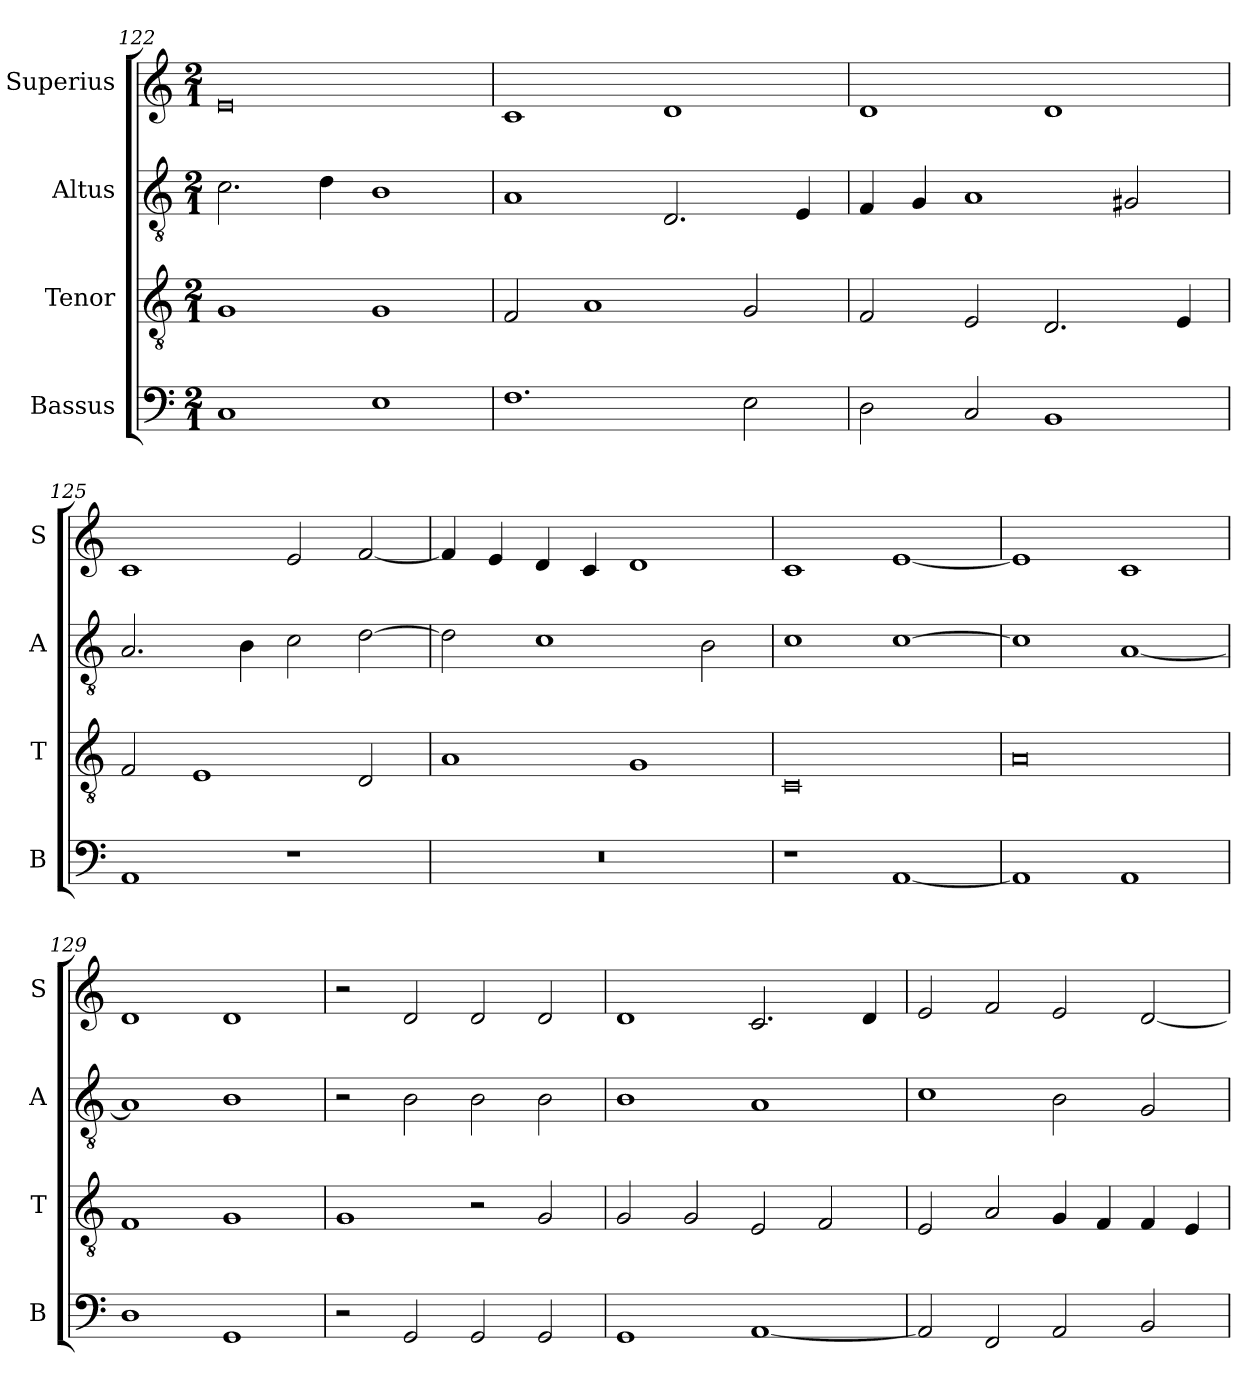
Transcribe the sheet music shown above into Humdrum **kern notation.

**kern	**kern	**kern	**kern
*part4	*part3	*part2	*part1
*staff4	*staff3	*staff2	*staff1
*I"Bassus	*I"Tenor	*I"Altus	*I"Superius
*I'B	*I'T	*I'A	*I'S
*clefF4	*clefGv2	*clefGv2	*clefG2
*k[]	*k[]	*k[]	*k[]
*M2/1	*M2/1	*M2/1	*M2/1
=122	=122	=122	=122
1C	1G	2.c	0e
.	.	4d	.
1E	1G	1B	.
=123	=123	=123	=123
1.F	2F	1A	1c
.	1A	.	.
.	.	2.D	1d
2E	2G	.	.
.	.	4E	.
=124	=124	=124	=124
2D	2F	4F	1d
.	.	4G	.
2C	2E	1A	.
1BB	2.D	.	1d
.	.	2G#X	.
.	4E	.	.
=125	=125	=125	=125
1AA	2F	2.A	1c
.	1E	.	.
.	.	4B	.
1r	.	2c	2e
.	2D	[2d	[2f
=126	=126	=126	=126
0r	1A	2d]	4f]
.	.	.	4e
.	.	1c	4d
.	.	.	4c
.	1G	.	1d
.	.	2B	.
=127	=127	=127	=127
1r	0C	1c	1c
[1AA	.	[1c	[1e
=128	=128	=128	=128
1AA]	0A	1c]	1e]
1AA	.	[1A	1c
=129	=129	=129	=129
1D	1F	1A]	1d
1GG	1G	1B	1d
=130	=130	=130	=130
2r	1G	2r	2r
2GG	.	2B	2d
2GG	2r	2B	2d
2GG	2G	2B	2d
=131	=131	=131	=131
1GG	2G	1B	1d
.	2G	.	.
[1AA	2E	1A	2.c
.	2F	.	.
.	.	.	4d
=132	=132	=132	=132
2AA]	2E	1c	2e
2FF	2A	.	2f
2AA	4G	2B	2e
.	4F	.	.
2BB	4F	2G	[2d
.	4E	.	.
=	=	=	=
*-	*-	*-	*-
